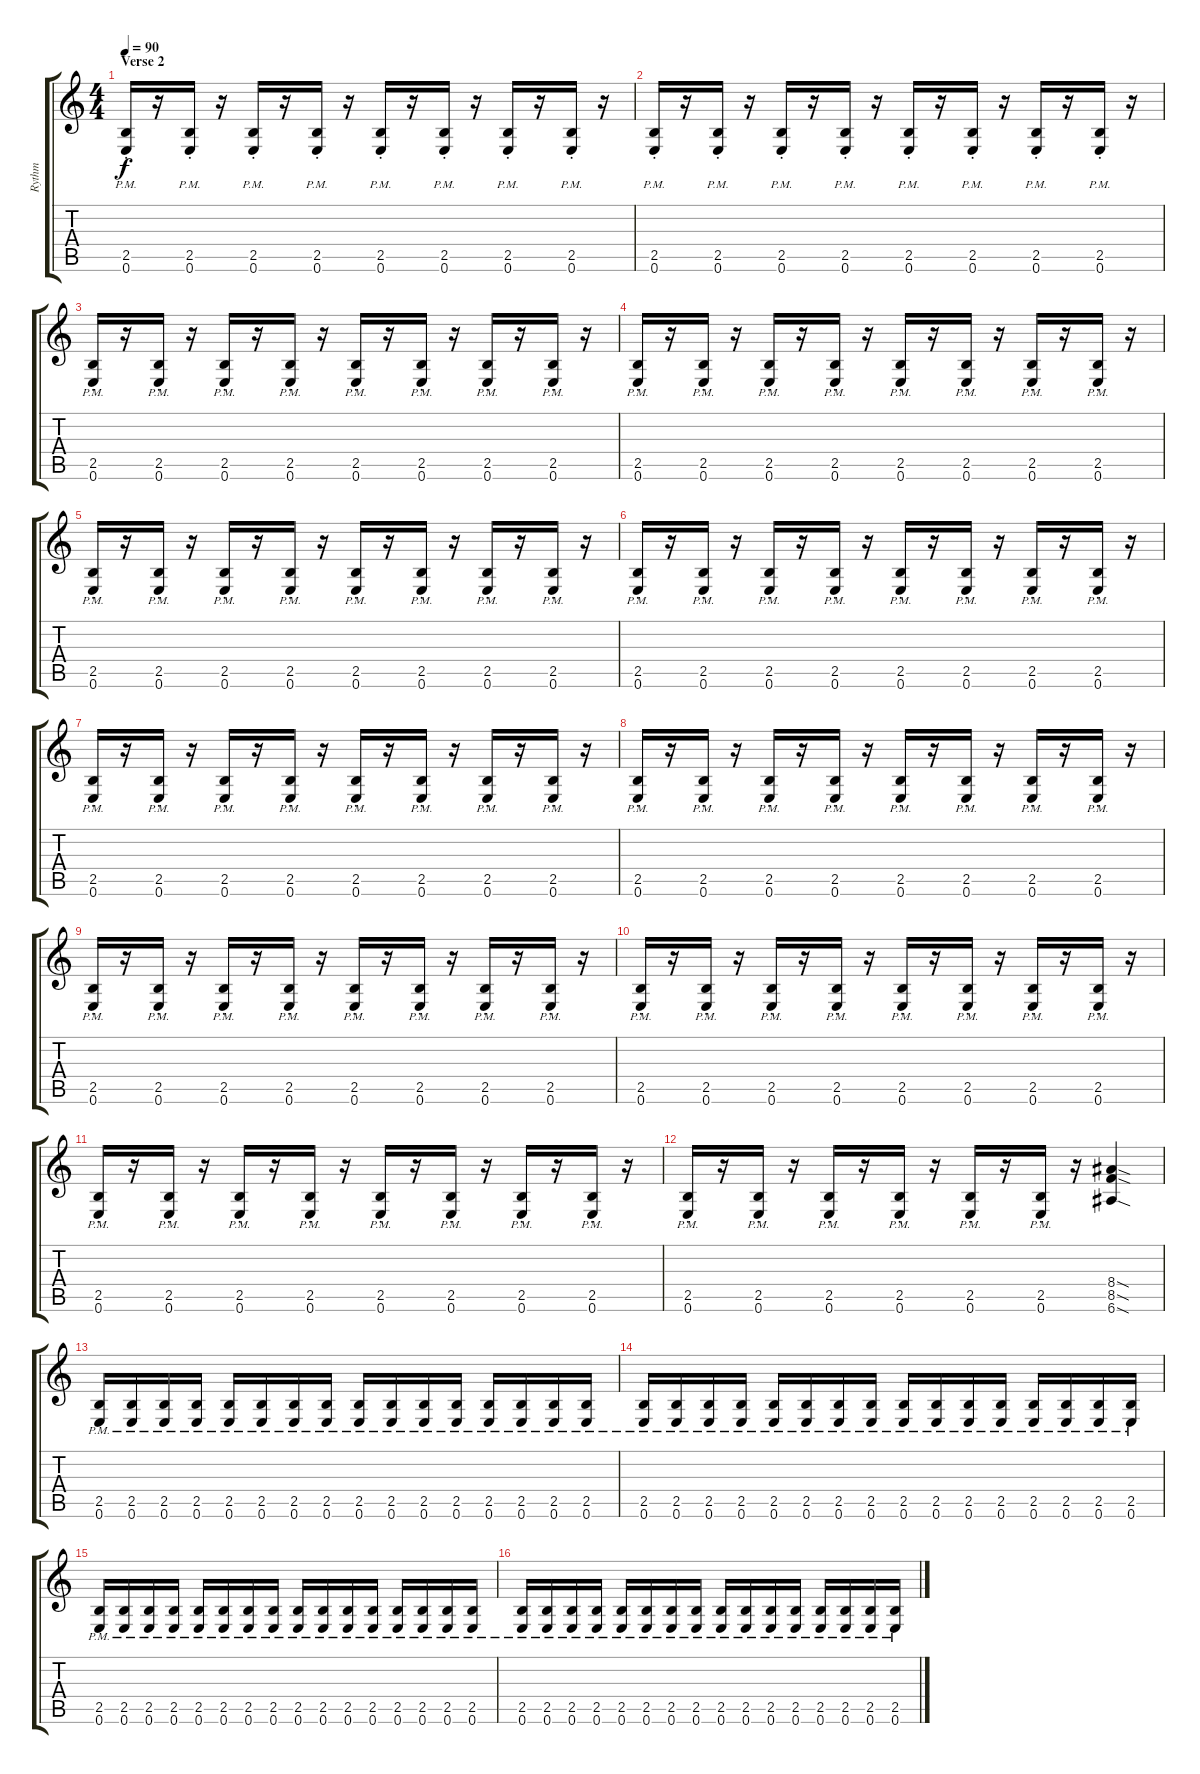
\track ("Rythm" "Rythm") {instrument distortionguitar}
\staff {score tabs}
\tuning (E4 B3 G3 D3 A2 E2) {hide}
\ts (4 4)
\section ("" "Verse 2")
\tempo 90
\clef g2
\ks c
(2.5{pm st} 0.6{pm st}).16{dy f} r.16 (2.5{pm st} 0.6{pm st}).16 r.16 (2.5{pm st} 0.6{pm st}).16 r.16 (2.5{pm st} 0.6{pm st}).16 r.16 (2.5{pm st} 0.6{pm st}).16 r.16 (2.5{pm st} 0.6{pm st}).16 r.16 (2.5{pm st} 0.6{pm st}).16 r.16 (2.5{pm st} 0.6{pm st}).16 r.16 |
(2.5{pm st} 0.6{pm st}).16 r.16 (2.5{pm st} 0.6{pm st}).16 r.16 (2.5{pm st} 0.6{pm st}).16 r.16 (2.5{pm st} 0.6{pm st}).16 r.16 (2.5{pm st} 0.6{pm st}).16 r.16 (2.5{pm st} 0.6{pm st}).16 r.16 (2.5{pm st} 0.6{pm st}).16 r.16 (2.5{pm st} 0.6{pm st}).16 r.16 |
(2.5{pm st} 0.6{pm st}).16 r.16 (2.5{pm st} 0.6{pm st}).16 r.16 (2.5{pm st} 0.6{pm st}).16 r.16 (2.5{pm st} 0.6{pm st}).16 r.16 (2.5{pm st} 0.6{pm st}).16 r.16 (2.5{pm st} 0.6{pm st}).16 r.16 (2.5{pm st} 0.6{pm st}).16 r.16 (2.5{pm st} 0.6{pm st}).16 r.16 |
(2.5{pm st} 0.6{pm st}).16 r.16 (2.5{pm st} 0.6{pm st}).16 r.16 (2.5{pm st} 0.6{pm st}).16 r.16 (2.5{pm st} 0.6{pm st}).16 r.16 (2.5{pm st} 0.6{pm st}).16 r.16 (2.5{pm st} 0.6{pm st}).16 r.16 (2.5{pm st} 0.6{pm st}).16 r.16 (2.5{pm st} 0.6{pm st}).16 r.16 |
(2.5{pm st} 0.6{pm st}).16 r.16 (2.5{pm st} 0.6{pm st}).16 r.16 (2.5{pm st} 0.6{pm st}).16 r.16 (2.5{pm st} 0.6{pm st}).16 r.16 (2.5{pm st} 0.6{pm st}).16 r.16 (2.5{pm st} 0.6{pm st}).16 r.16 (2.5{pm st} 0.6{pm st}).16 r.16 (2.5{pm st} 0.6{pm st}).16 r.16 |
(2.5{pm st} 0.6{pm st}).16 r.16 (2.5{pm st} 0.6{pm st}).16 r.16 (2.5{pm st} 0.6{pm st}).16 r.16 (2.5{pm st} 0.6{pm st}).16 r.16 (2.5{pm st} 0.6{pm st}).16 r.16 (2.5{pm st} 0.6{pm st}).16 r.16 (2.5{pm st} 0.6{pm st}).16 r.16 (2.5{pm st} 0.6{pm st}).16 r.16 |
(2.5{pm st} 0.6{pm st}).16 r.16 (2.5{pm st} 0.6{pm st}).16 r.16 (2.5{pm st} 0.6{pm st}).16 r.16 (2.5{pm st} 0.6{pm st}).16 r.16 (2.5{pm st} 0.6{pm st}).16 r.16 (2.5{pm st} 0.6{pm st}).16 r.16 (2.5{pm st} 0.6{pm st}).16 r.16 (2.5{pm st} 0.6{pm st}).16 r.16 |
(2.5{pm st} 0.6{pm st}).16 r.16 (2.5{pm st} 0.6{pm st}).16 r.16 (2.5{pm st} 0.6{pm st}).16 r.16 (2.5{pm st} 0.6{pm st}).16 r.16 (2.5{pm st} 0.6{pm st}).16 r.16 (2.5{pm st} 0.6{pm st}).16 r.16 (2.5{pm st} 0.6{pm st}).16 r.16 (2.5{pm st} 0.6{pm st}).16 r.16 |
(2.5{pm st} 0.6{pm st}).16 r.16 (2.5{pm st} 0.6{pm st}).16 r.16 (2.5{pm st} 0.6{pm st}).16 r.16 (2.5{pm st} 0.6{pm st}).16 r.16 (2.5{pm st} 0.6{pm st}).16 r.16 (2.5{pm st} 0.6{pm st}).16 r.16 (2.5{pm st} 0.6{pm st}).16 r.16 (2.5{pm st} 0.6{pm st}).16 r.16 |
(2.5{pm st} 0.6{pm st}).16 r.16 (2.5{pm st} 0.6{pm st}).16 r.16 (2.5{pm st} 0.6{pm st}).16 r.16 (2.5{pm st} 0.6{pm st}).16 r.16 (2.5{pm st} 0.6{pm st}).16 r.16 (2.5{pm st} 0.6{pm st}).16 r.16 (2.5{pm st} 0.6{pm st}).16 r.16 (2.5{pm st} 0.6{pm st}).16 r.16 |
(2.5{pm st} 0.6{pm st}).16 r.16 (2.5{pm st} 0.6{pm st}).16 r.16 (2.5{pm st} 0.6{pm st}).16 r.16 (2.5{pm st} 0.6{pm st}).16 r.16 (2.5{pm st} 0.6{pm st}).16 r.16 (2.5{pm st} 0.6{pm st}).16 r.16 (2.5{pm st} 0.6{pm st}).16 r.16 (2.5{pm st} 0.6{pm st}).16 r.16 |
(2.5{pm st} 0.6{pm st}).16 r.16 (2.5{pm st} 0.6{pm st}).16 r.16 (2.5{pm st} 0.6{pm st}).16 r.16 (2.5{pm st} 0.6{pm st}).16 r.16 (2.5{pm st} 0.6{pm st}).16 r.16 (2.5{pm st} 0.6{pm st}).16 r.16 (8.4{sod} 8.5{sod} 6.6{sod}).4 |
(2.5{pm} 0.6{pm}).16 (2.5{pm} 0.6{pm}).16 (2.5{pm} 0.6{pm}).16 (2.5{pm} 0.6{pm}).16 (2.5{pm} 0.6{pm}).16 (2.5{pm} 0.6{pm}).16 (2.5{pm} 0.6{pm}).16 (2.5{pm} 0.6{pm}).16 (2.5{pm} 0.6{pm}).16 (2.5{pm} 0.6{pm}).16 (2.5{pm} 0.6{pm}).16 (2.5{pm} 0.6{pm}).16 (2.5{pm} 0.6{pm}).16 (2.5{pm} 0.6{pm}).16 (2.5{pm} 0.6{pm}).16 (2.5{pm} 0.6{pm}).16 |
(2.5{pm} 0.6{pm}).16 (2.5{pm} 0.6{pm}).16 (2.5{pm} 0.6{pm}).16 (2.5{pm} 0.6{pm}).16 (2.5{pm} 0.6{pm}).16 (2.5{pm} 0.6{pm}).16 (2.5{pm} 0.6{pm}).16 (2.5{pm} 0.6{pm}).16 (2.5{pm} 0.6{pm}).16 (2.5{pm} 0.6{pm}).16 (2.5{pm} 0.6{pm}).16 (2.5{pm} 0.6{pm}).16 (2.5{pm} 0.6{pm}).16 (2.5{pm} 0.6{pm}).16 (2.5{pm} 0.6{pm}).16 (2.5{pm} 0.6{pm}).16 |
(2.5{pm} 0.6{pm}).16 (2.5{pm} 0.6{pm}).16 (2.5{pm} 0.6{pm}).16 (2.5{pm} 0.6{pm}).16 (2.5{pm} 0.6{pm}).16 (2.5{pm} 0.6{pm}).16 (2.5{pm} 0.6{pm}).16 (2.5{pm} 0.6{pm}).16 (2.5{pm} 0.6{pm}).16 (2.5{pm} 0.6{pm}).16 (2.5{pm} 0.6{pm}).16 (2.5{pm} 0.6{pm}).16 (2.5{pm} 0.6{pm}).16 (2.5{pm} 0.6{pm}).16 (2.5{pm} 0.6{pm}).16 (2.5{pm} 0.6{pm}).16 |
(2.5{pm} 0.6{pm}).16 (2.5{pm} 0.6{pm}).16 (2.5{pm} 0.6{pm}).16 (2.5{pm} 0.6{pm}).16 (2.5{pm} 0.6{pm}).16 (2.5{pm} 0.6{pm}).16 (2.5{pm} 0.6{pm}).16 (2.5{pm} 0.6{pm}).16 (2.5{pm} 0.6{pm}).16 (2.5{pm} 0.6{pm}).16 (2.5{pm} 0.6{pm}).16 (2.5{pm} 0.6{pm}).16 (2.5{pm} 0.6{pm}).16 (2.5{pm} 0.6{pm}).16 (2.5{pm} 0.6{pm}).16 (2.5{pm} 0.6{pm}).16
